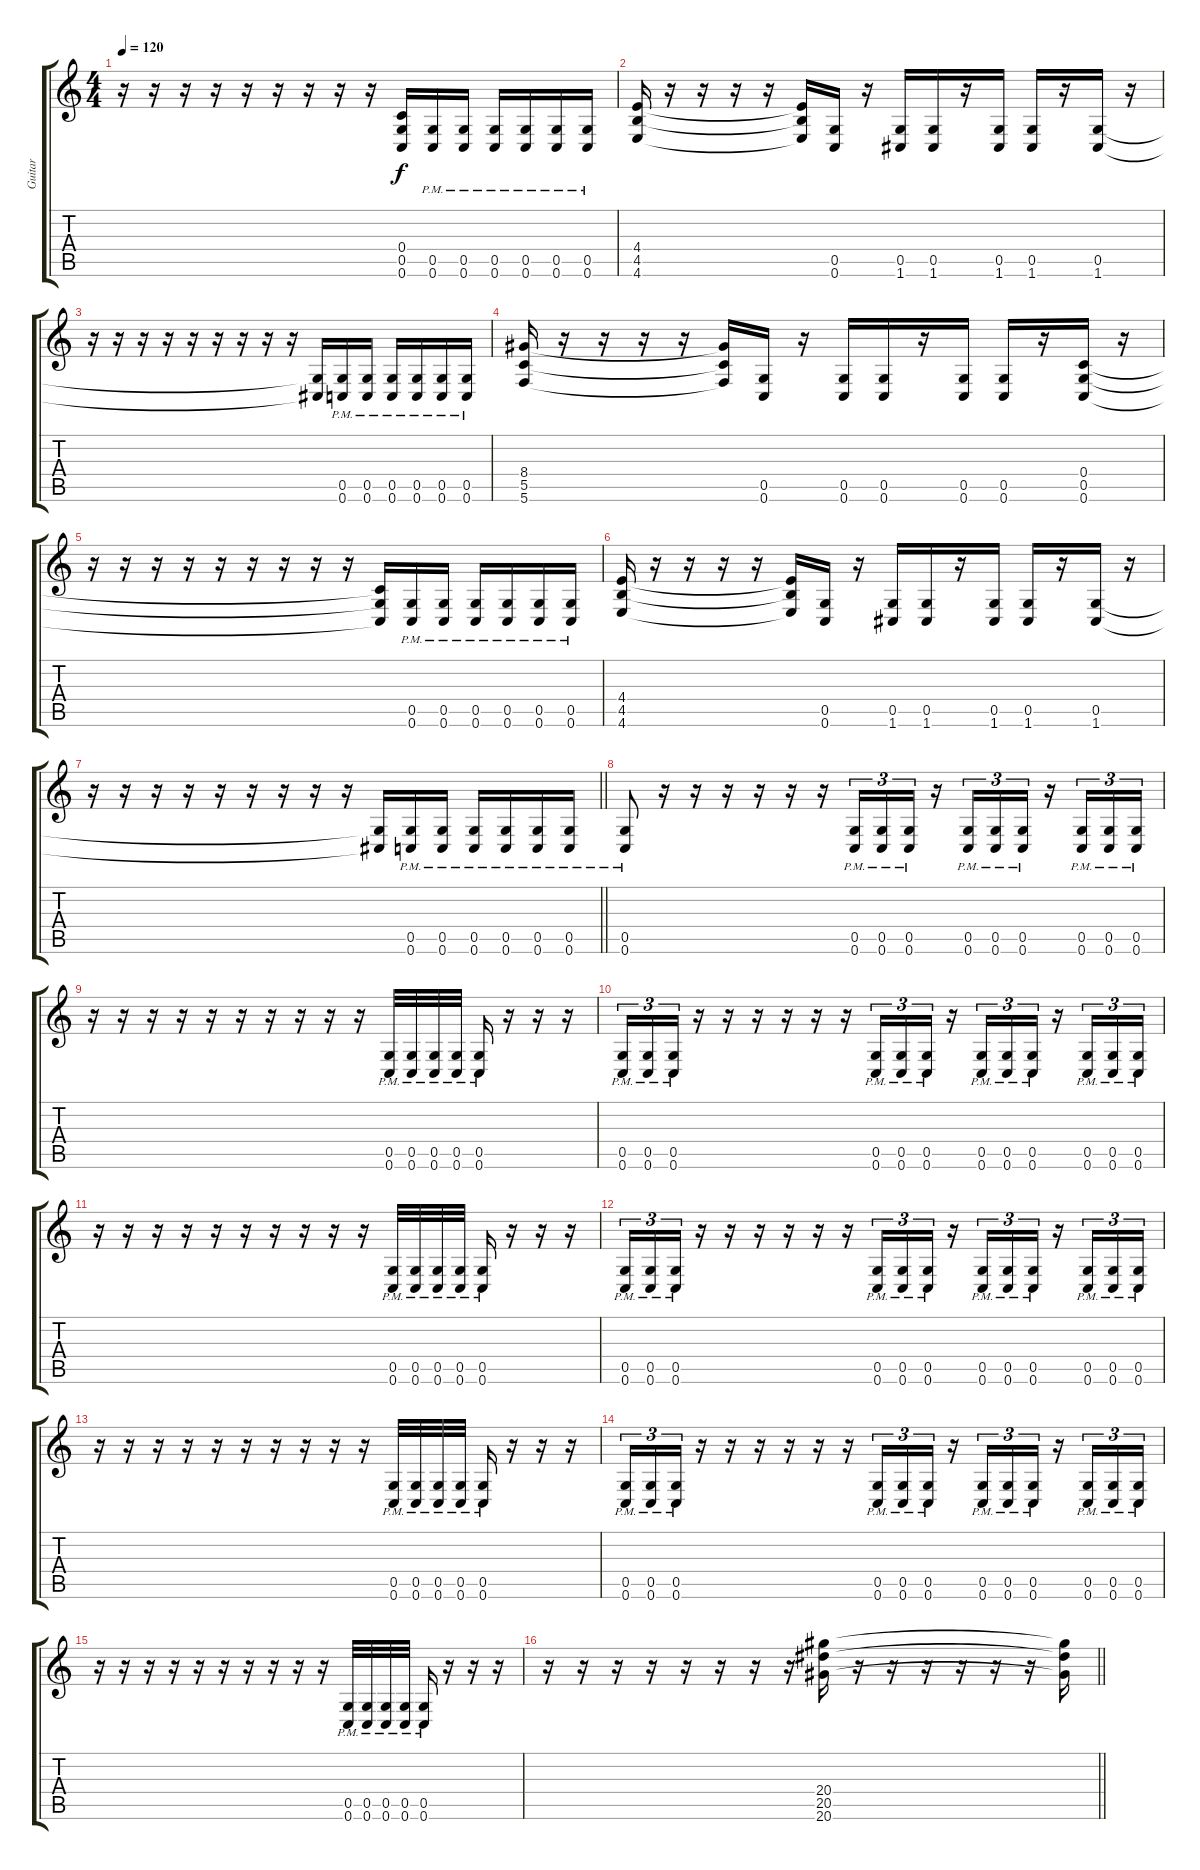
\track ("Guitar" "Guitar") {instrument distortionguitar}
\staff {score tabs}
\tuning (D4 A3 F3 C3 G2 C2) {hide}
\ts (4 4)
\tempo 120
\clef g2
\ks c
r.16{dy f} r.16 r.16 r.16 r.16 r.16 r.16 r.16 r.16 (0.4{t} 0.5{t} 0.6{t}).16 (0.5{pm} 0.6{pm}).16 (0.5{pm} 0.6{pm}).16 (0.5{pm} 0.6{pm}).16 (0.5{pm} 0.6{pm}).16 (0.5{pm} 0.6{pm}).16 (0.5{pm} 0.6{pm}).16 |
(4.4 4.5 4.6).16 r.16 r.16 r.16 r.16 (4.4{t} 4.5{t} 4.6{t}).16 (0.5 0.6).16 r.16 (0.5 1.6).16 (0.5 1.6).16 r.16 (0.5 1.6).16 (0.5 1.6).16 r.16 (0.5 1.6).16 r.16 |
r.16 r.16 r.16 r.16 r.16 r.16 r.16 r.16 r.16 (0.5{t} 1.6{t}).16 (0.5{pm} 0.6{pm}).16 (0.5{pm} 0.6{pm}).16 (0.5{pm} 0.6{pm}).16 (0.5{pm} 0.6{pm}).16 (0.5{pm} 0.6{pm}).16 (0.5{pm} 0.6{pm}).16 |
(8.4 5.5 5.6).16 r.16 r.16 r.16 r.16 (8.4{t} 5.5{t} 5.6{t}).16 (0.5 0.6).16 r.16 (0.5 0.6).16 (0.5 0.6).16 r.16 (0.5 0.6).16 (0.5 0.6).16 r.16 (0.4 0.5 0.6).16 r.16 |
r.16 r.16 r.16 r.16 r.16 r.16 r.16 r.16 r.16 (0.4{t} 0.5{t} 0.6{t}).16 (0.5{pm} 0.6{pm}).16 (0.5{pm} 0.6{pm}).16 (0.5{pm} 0.6{pm}).16 (0.5{pm} 0.6{pm}).16 (0.5{pm} 0.6{pm}).16 (0.5{pm} 0.6{pm}).16 |
(4.4 4.5 4.6).16 r.16 r.16 r.16 r.16 (4.4{t} 4.5{t} 4.6{t}).16 (0.5 0.6).16 r.16 (0.5 1.6).16 (0.5 1.6).16 r.16 (0.5 1.6).16 (0.5 1.6).16 r.16 (0.5 1.6).16 r.16 |
\barLineRight lightlight
r.16 r.16 r.16 r.16 r.16 r.16 r.16 r.16 r.16 (0.5{t} 1.6{t}).16 (0.5{pm} 0.6{pm}).16 (0.5{pm} 0.6{pm}).16 (0.5{pm} 0.6{pm}).16 (0.5{pm} 0.6{pm}).16 (0.5{pm} 0.6{pm}).16 (0.5{pm} 0.6{pm}).16 |
\section ("" "")
(0.5{pm} 0.6{pm}).8{volume 16 balance 9} r.16 r.16 r.16 r.16 r.16 r.16 (0.5{pm} 0.6{pm}).16{tu (3 2)} (0.5{pm} 0.6{pm}).16{tu (3 2)} (0.5{pm} 0.6{pm}).16{tu (3 2)} r.16 (0.5{pm} 0.6{pm}).16{tu (3 2)} (0.5{pm} 0.6{pm}).16{tu (3 2)} (0.5{pm} 0.6{pm}).16{tu (3 2)} r.16 (0.5{pm} 0.6{pm}).16{tu (3 2)} (0.5{pm} 0.6{pm}).16{tu (3 2)} (0.5{pm} 0.6{pm}).16{tu (3 2)} |
r.16 r.16 r.16 r.16 r.16 r.16 r.16 r.16 r.16 r.16 (0.5{pm} 0.6{pm}).32 (0.5{pm} 0.6{pm}).32 (0.5{pm} 0.6{pm}).32 (0.5{pm} 0.6{pm}).32 (0.5{pm} 0.6{pm}).16 r.16 r.16 r.16 |
(0.5{pm} 0.6{pm}).16{tu (3 2)} (0.5{pm} 0.6{pm}).16{tu (3 2)} (0.5{pm} 0.6{pm}).16{tu (3 2)} r.16 r.16 r.16 r.16 r.16 r.16 (0.5{pm} 0.6{pm}).16{tu (3 2)} (0.5{pm} 0.6{pm}).16{tu (3 2)} (0.5{pm} 0.6{pm}).16{tu (3 2)} r.16 (0.5{pm} 0.6{pm}).16{tu (3 2)} (0.5{pm} 0.6{pm}).16{tu (3 2)} (0.5{pm} 0.6{pm}).16{tu (3 2)} r.16 (0.5{pm} 0.6{pm}).16{tu (3 2)} (0.5{pm} 0.6{pm}).16{tu (3 2)} (0.5{pm} 0.6{pm}).16{tu (3 2)} |
r.16 r.16 r.16 r.16 r.16 r.16 r.16 r.16 r.16 r.16 (0.5{pm} 0.6{pm}).32 (0.5{pm} 0.6{pm}).32 (0.5{pm} 0.6{pm}).32 (0.5{pm} 0.6{pm}).32 (0.5{pm} 0.6{pm}).16 r.16 r.16 r.16 |
(0.5{pm} 0.6{pm}).16{tu (3 2)} (0.5{pm} 0.6{pm}).16{tu (3 2)} (0.5{pm} 0.6{pm}).16{tu (3 2)} r.16 r.16 r.16 r.16 r.16 r.16 (0.5{pm} 0.6{pm}).16{tu (3 2)} (0.5{pm} 0.6{pm}).16{tu (3 2)} (0.5{pm} 0.6{pm}).16{tu (3 2)} r.16 (0.5{pm} 0.6{pm}).16{tu (3 2)} (0.5{pm} 0.6{pm}).16{tu (3 2)} (0.5{pm} 0.6{pm}).16{tu (3 2)} r.16 (0.5{pm} 0.6{pm}).16{tu (3 2)} (0.5{pm} 0.6{pm}).16{tu (3 2)} (0.5{pm} 0.6{pm}).16{tu (3 2)} |
r.16 r.16 r.16 r.16 r.16 r.16 r.16 r.16 r.16 r.16 (0.5{pm} 0.6{pm}).32 (0.5{pm} 0.6{pm}).32 (0.5{pm} 0.6{pm}).32 (0.5{pm} 0.6{pm}).32 (0.5{pm} 0.6{pm}).16 r.16 r.16 r.16 |
(0.5{pm} 0.6{pm}).16{tu (3 2)} (0.5{pm} 0.6{pm}).16{tu (3 2)} (0.5{pm} 0.6{pm}).16{tu (3 2)} r.16 r.16 r.16 r.16 r.16 r.16 (0.5{pm} 0.6{pm}).16{tu (3 2)} (0.5{pm} 0.6{pm}).16{tu (3 2)} (0.5{pm} 0.6{pm}).16{tu (3 2)} r.16 (0.5{pm} 0.6{pm}).16{tu (3 2)} (0.5{pm} 0.6{pm}).16{tu (3 2)} (0.5{pm} 0.6{pm}).16{tu (3 2)} r.16 (0.5{pm} 0.6{pm}).16{tu (3 2)} (0.5{pm} 0.6{pm}).16{tu (3 2)} (0.5{pm} 0.6{pm}).16{tu (3 2)} |
r.16 r.16 r.16 r.16 r.16 r.16 r.16 r.16 r.16 r.16 (0.5{pm} 0.6{pm}).32 (0.5{pm} 0.6{pm}).32 (0.5{pm} 0.6{pm}).32 (0.5{pm} 0.6{pm}).32 (0.5{pm} 0.6{pm}).16 r.16 r.16 r.16 |
\barLineRight lightlight
r.16 r.16 r.16 r.16 r.16 r.16 r.16 r.16{volume 4} (20.4 20.5 20.6).16{volume 16 instrument reversecymbal} r.16 r.16 r.16 r.16 r.16 r.16 (20.4{t} 20.5{t} 20.6{t}).16
